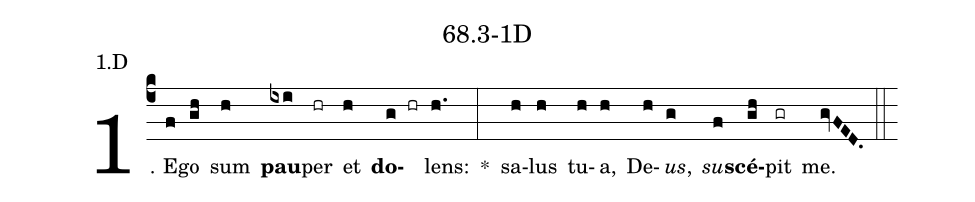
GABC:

name: 68.3-1D;
annotation: 1.D;
%%
(c4)1. E(f)go(gh) sum(h) <b>pau</b>(ixi)per(hr) et(h) <b>do</b>(g hr)lens:(h.) *(:) sa(h)lus(h) tu(h)a,(h) De(h)<i>us</i>,(g) <i>su</i>(f)<b>scé</b>(gh)pit(gr) me.(gvFED.) (::)


%E(h) u(h) o(g) u(f) a(gh) e.(gvFED.) (::)
